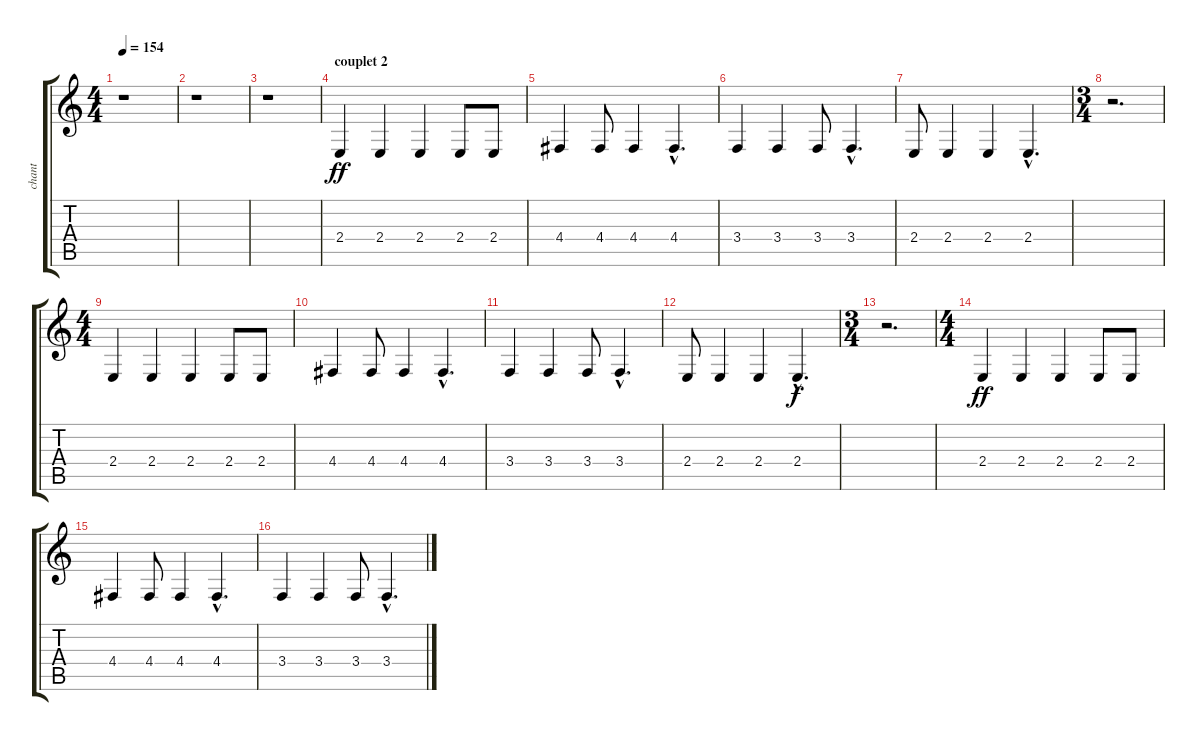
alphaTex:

\track ("chant" "chant") {instrument choiraahs}
\staff {score tabs}
\tuning (E4 B3 G3 D3 A2 E2) {hide}
\ts (4 4)
\tempo 154
\clef g2
\ks c
r.1{dy ff} |
r.1 |
r.1 |
\section ("" "couplet 2")
2.4.4 2.4.4 2.4.4 2.4.8 2.4.8 |
4.4.4 4.4.8 4.4.4 4.4{hac}.4{d} |
3.4.4 3.4.4 3.4.8 3.4{hac}.4{d} |
2.4.8 2.4.4 2.4.4 2.4{hac}.4{d} |
\ts (3 4)
r.2{d} |
\ts (4 4)
2.4.4 2.4.4 2.4.4 2.4.8 2.4.8 |
4.4.4 4.4.8 4.4.4 4.4{hac}.4{d} |
3.4.4 3.4.4 3.4.8 3.4{hac}.4{d} |
2.4.8 2.4.4 2.4.4 2.4{hac}.4{d dy f} |
\ts (3 4)
r.2{d} |
\ts (4 4)
2.4.4{dy ff} 2.4.4 2.4.4 2.4.8 2.4.8 |
4.4.4 4.4.8 4.4.4 4.4{hac}.4{d} |
3.4.4 3.4.4 3.4.8 3.4{hac}.4{d}
